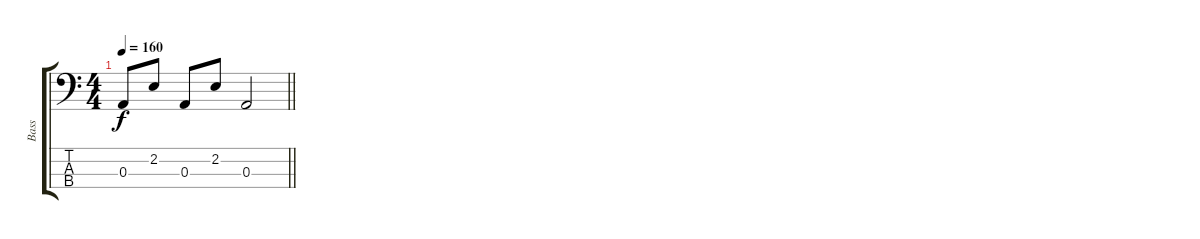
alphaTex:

\track ("Bass" "Bass") {instrument electricbasspick}
\staff {score tabs}
\tuning (G2 D2 A1 E1) {hide}
\ts (4 4)
\tempo 160
\clef f4
\barLineRight lightlight
\ks c
0.3.8{dy f} 2.2.8 0.3.8 2.2.8 0.3.2
